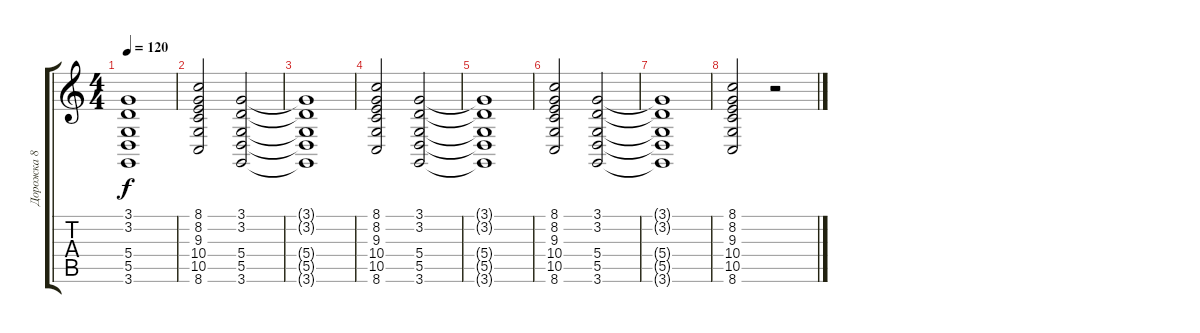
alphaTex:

\track ("Дорожка 8" "Дорожка 8") {instrument stringensemble1}
\staff {score tabs}
\tuning (E4 B3 G3 D3 A2 E2) {hide}
\ts (4 4)
\tempo 120
\clef g2
\ks c
(3.1{t} 3.2{t} 5.4{t} 5.5{t} 3.6{t}).1{dy f} |
(8.1 8.2 9.3 10.4 10.5 8.6).2 (3.1 3.2 5.4 5.5 3.6).2 |
(3.1{t} 3.2{t} 5.4{t} 5.5{t} 3.6{t}).1 |
(8.1 8.2 9.3 10.4 10.5 8.6).2 (3.1 3.2 5.4 5.5 3.6).2 |
(3.1{t} 3.2{t} 5.4{t} 5.5{t} 3.6{t}).1 |
(8.1 8.2 9.3 10.4 10.5 8.6).2 (3.1 3.2 5.4 5.5 3.6).2 |
(3.1{t} 3.2{t} 5.4{t} 5.5{t} 3.6{t}).1 |
(8.1 8.2 9.3 10.4 10.5 8.6).2 r.2
